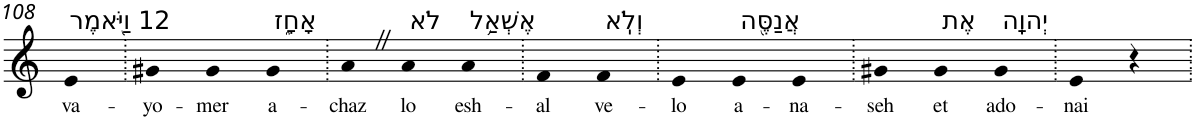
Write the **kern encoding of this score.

**kern	**text
*part1	*part1
*staff1	*staff1
*I"Piano	*
*I'Pno	*
!!LO:PB:g=z
*clefG2	*
*k[]	*
=108	=108
!LO:TX:a:t=12 וַיֹּ֖אמֶר	!
!	!LO:LY:b
4e	va-
=109.	=109.
!	!LO:LY:b
4g#X	-yo-
!	!LO:LY:b
4g#	-mer
!LO:TX:a:t=אָחָ֑ז	!
!	!LO:LY:b
4g#	a-
=110.	=110.
!	!LO:LY:b
4aZ	-chaz
!LO:TX:a:t=לֹא	!
!	!LO:LY:b
4a	lo
!LO:TX:a:t=אֶשְׁאַ֥ל	!
!	!LO:LY:b
4a	esh-
=111.	=111.
!	!LO:LY:b
4f	-al
!LO:TX:a:t=וְלֹֽא	!
!	!LO:LY:b
4f	ve-
=112.	=112.
!	!LO:LY:b
4e	-lo
!LO:TX:a:t=אֲנַסֶּ֖ה	!
!	!LO:LY:b
4e	a-
!	!LO:LY:b
4e	-na-
=113.	=113.
!	!LO:LY:b
4g#X	-seh
!LO:TX:a:t=אֶת	!
!	!LO:LY:b
4g#	et
!LO:TX:a:t=יְהוָֽה	!
!	!LO:LY:b
4g#	ado-
=114.	=114.
!	!LO:LY:b
4e	-nai
4r	.
=.	=.
*-	*-
